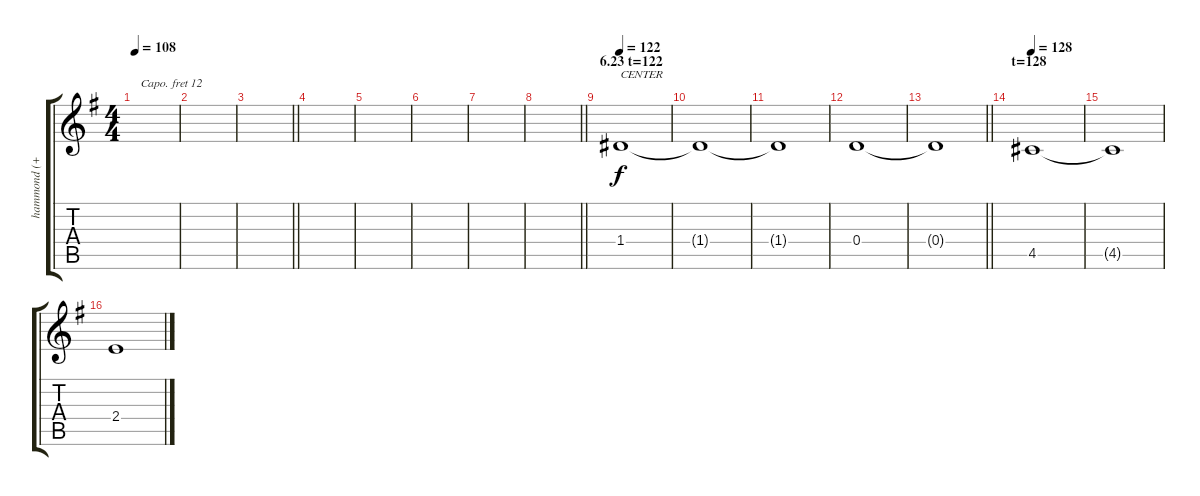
\track ("hammond (+12)" "hammond (+") {instrument drawbarorgan}
\staff {score tabs}
\capo 12
\tuning (E4 B3 G3 D3 A2 E2) {hide}
\ts (4 4)
\tempo 108
\clef g2
\ks g
|
|
\barLineRight lightlight
|
|
|
|
|
\barLineRight lightlight
|
\section ("" "6.23 t=122")
\tempo 122
1.4.1{txt "CENTER" balance 8} |
1.4{t}.1 |
1.4{t}.1 |
0.4.1 |
\barLineRight lightlight
0.4{t}.1 |
\section ("" "t=128")
\tempo 128
4.5.1 |
4.5{t}.1 |
2.4.1
